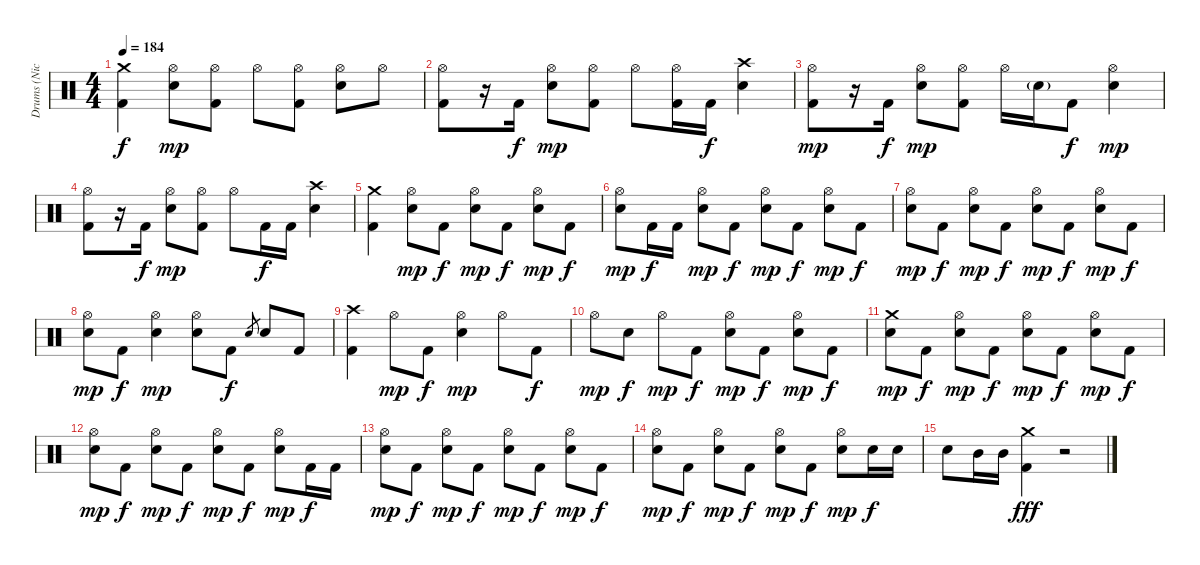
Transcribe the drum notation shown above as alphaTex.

\track ("Drums (Nick Menza)" "Drums (Nic") {instrument percussion}
\staff {score}
\articulation defaults
\ts (4 4)
\tempo 184
\clef neutral
\ks c
("Crash medium (hit)" "Kick (hit) 2").4{dy f} ("Hi-Hat (open)" "Snare (hit) 2").8{dy mp} ("Hi-Hat (open)" "Kick (hit) 2").8 "Hi-Hat (open)".8 ("Hi-Hat (open)" "Kick (hit) 2").8 ("Hi-Hat (open)" "Snare (hit) 2").8 "Hi-Hat (open)".8 |
("Hi-Hat (open)" "Kick (hit) 2").8 r.16 "Kick (hit) 2".16{dy f} ("Hi-Hat (open)" "Snare (hit) 2").8{dy mp} ("Hi-Hat (open)" "Kick (hit) 2").8 "Hi-Hat (open)".8 ("Hi-Hat (open)" "Kick (hit) 2").16 "Kick (hit) 2".16{dy f} ("Crash high (hit)" "Snare (hit) 2").4 |
("Hi-Hat (open)" "Kick (hit) 2").8{dy mp} r.16 "Kick (hit) 2".16{dy f} ("Hi-Hat (open)" "Snare (hit) 2").8{dy mp} ("Hi-Hat (open)" "Kick (hit) 2").8 "Hi-Hat (open)".16 "Snare (hit) 2"{g}.16 "Kick (hit) 2".8{dy f} ("Hi-Hat (open)" "Snare (hit) 2").4{dy mp} |
("Hi-Hat (open)" "Kick (hit) 2").8 r.16 "Kick (hit) 2".16{dy f} ("Hi-Hat (open)" "Snare (hit) 2").8{dy mp} ("Hi-Hat (open)" "Kick (hit) 2").8 "Hi-Hat (open)".8 "Kick (hit) 2".16{dy f} "Kick (hit) 2".16 ("Crash high (hit)" "Snare (hit) 2").4 |
("Crash medium (hit)" "Kick (hit) 2").4 ("Hi-Hat (open)" "Snare (hit) 2").8{dy mp} "Kick (hit) 2".8{dy f} ("Hi-Hat (open)" "Snare (hit) 2").8{dy mp} "Kick (hit) 2".8{dy f} ("Hi-Hat (open)" "Snare (hit) 2").8{dy mp} "Kick (hit) 2".8{dy f} |
("Hi-Hat (open)" "Snare (hit) 2").8{dy mp} "Kick (hit) 2".16{dy f} "Kick (hit) 2".16 ("Hi-Hat (open)" "Snare (hit) 2").8{dy mp} "Kick (hit) 2".8{dy f} ("Hi-Hat (open)" "Snare (hit) 2").8{dy mp} "Kick (hit) 2".8{dy f} ("Hi-Hat (open)" "Snare (hit) 2").8{dy mp} "Kick (hit) 2".8{dy f} |
("Hi-Hat (open)" "Snare (hit) 2").8{dy mp} "Kick (hit) 2".8{dy f} ("Hi-Hat (open)" "Snare (hit) 2").8{dy mp} "Kick (hit) 2".8{dy f} ("Hi-Hat (open)" "Snare (hit) 2").8{dy mp} "Kick (hit) 2".8{dy f} ("Hi-Hat (open)" "Snare (hit) 2").8{dy mp} "Kick (hit) 2".8{dy f} |
("Hi-Hat (open)" "Snare (hit) 2").8{dy mp} "Kick (hit) 2".8{dy f} ("Hi-Hat (open)" "Snare (hit) 2").4{dy mp} ("Hi-Hat (open)" "Snare (hit) 2").8 "Kick (hit) 2".8{dy f} "Snare (hit) 2".8{gr} "Snare (hit) 2".8 "Kick (hit) 2".8 |
("Crash high (hit)" "Kick (hit) 2").4 "Hi-Hat (open)".8{dy mp} "Kick (hit) 2".8{dy f} ("Hi-Hat (open)" "Snare (hit) 2").4{dy mp} "Hi-Hat (open)".8 "Kick (hit) 2".8{dy f} |
"Hi-Hat (open)".8{dy mp} "Snare (hit) 2".8{dy f} "Hi-Hat (open)".8{dy mp} "Kick (hit) 2".8{dy f} ("Hi-Hat (open)" "Snare (hit) 2").8{dy mp} "Kick (hit) 2".8{dy f} ("Hi-Hat (open)" "Snare (hit) 2").8{dy mp} "Kick (hit) 2".8{dy f} |
("Crash medium (hit)" "Snare (hit) 2").8{dy mp} "Kick (hit) 2".8{dy f} ("Hi-Hat (open)" "Snare (hit) 2").8{dy mp} "Kick (hit) 2".8{dy f} ("Hi-Hat (open)" "Snare (hit) 2").8{dy mp} "Kick (hit) 2".8{dy f} ("Hi-Hat (open)" "Snare (hit) 2").8{dy mp} "Kick (hit) 2".8{dy f} |
("Hi-Hat (open)" "Snare (hit) 2").8{dy mp} "Kick (hit) 2".8{dy f} ("Hi-Hat (open)" "Snare (hit) 2").8{dy mp} "Kick (hit) 2".8{dy f} ("Hi-Hat (open)" "Snare (hit) 2").8{dy mp} "Kick (hit) 2".8{dy f} ("Hi-Hat (open)" "Snare (hit) 2").8{dy mp} "Kick (hit) 2".16{dy f} "Kick (hit) 2".16 |
("Hi-Hat (open)" "Snare (hit) 2").8{dy mp} "Kick (hit) 2".8{dy f} ("Hi-Hat (open)" "Snare (hit) 2").8{dy mp} "Kick (hit) 2".8{dy f} ("Hi-Hat (open)" "Snare (hit) 2").8{dy mp} "Kick (hit) 2".8{dy f} ("Hi-Hat (open)" "Snare (hit) 2").8{dy mp} "Kick (hit) 2".8{dy f} |
("Hi-Hat (open)" "Snare (hit) 2").8{dy mp} "Kick (hit) 2".8{dy f} ("Hi-Hat (open)" "Snare (hit) 2").8{dy mp} "Kick (hit) 2".8{dy f} ("Hi-Hat (open)" "Snare (hit) 2").8{dy mp} "Kick (hit) 2".8{dy f} ("Hi-Hat (open)" "Snare (hit) 2").8{dy mp} "Snare (hit) 2".16{dy f} "Snare (hit) 2".16 |
"Snare (hit) 2".8 "Mid Tom (hit)".16 "Mid Tom (hit)".16 ("Crash medium (hit)" "Kick (hit) 2").4{dy fff} r.2
